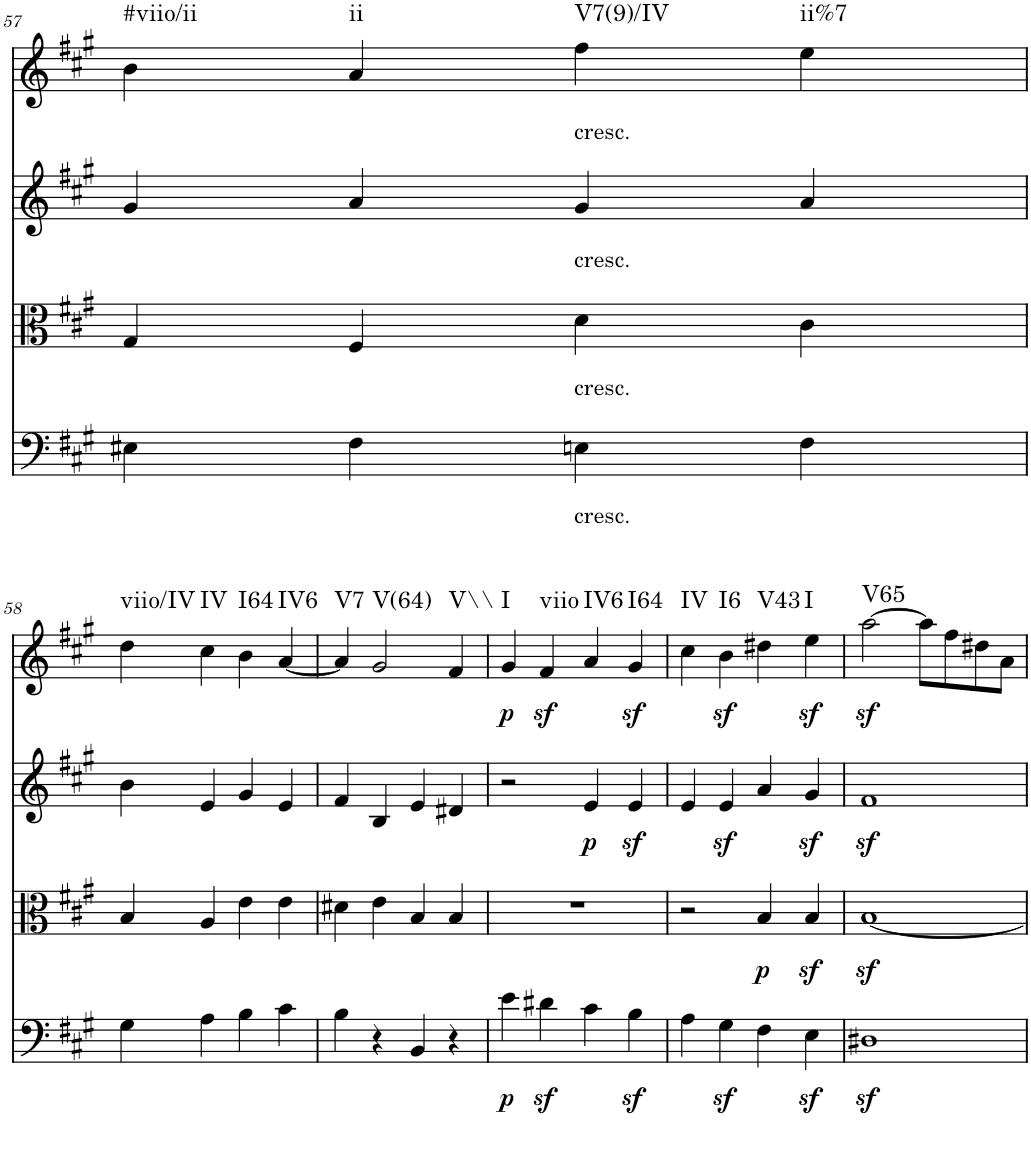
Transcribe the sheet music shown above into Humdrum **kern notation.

**kern	**dynam	**kern	**dynam	**kern	**dynam	**kern	**dynam	**harte
*part4	*part4	*part3	*part3	*part2	*part2	*part1	*part1	*part1
*staff4	*staff4	*staff3	*staff3	*staff2	*staff2	*staff1	*staff1	*
*I"Violoncello	*	*I"Viola	*	*I"Violin 2	*	*I"Violin 1	*	*
*I'Vc	*	*I'Vla	*	*I'Vln	*	*I'Vln	*	*
!!LO:PB:g=z
*clefF4	*	*clefC3	*	*clefG2	*	*clefG2	*	*
*k[f#c#g#]	*	*k[f#c#g#]	*	*k[f#c#g#]	*	*k[f#c#g#]	*	*
*A:	*	*A:	*	*A:	*	*A:	*	*
*M2/2	*	*M2/2	*	*M2/2	*	*M2/2	*	*
*met(c|)	*	*met(c|)	*	*met(c|)	*	*met(c|)	*	*
=57	=57	=57	=57	=57	=57	=57	=57	=57
!	!	!	!	!	!	!	!	!LO:H:kt=#viio/ii
4E#X\	.	4G#/	.	4g#/	.	4b\	.	N
!	!	!	!	!	!	!	!	!LO:H:kt=ii
4F#\	.	4F#/	.	4a/	.	4a/	.	N
!	!	!	!	!	!	!LO:TX:b:t=cresc.	!	!
!	!	!	!	!LO:TX:b:t=cresc.	!	!	!	!
!	!	!LO:TX:b:t=cresc.	!	!	!	!	!	!
!LO:TX:b:t=cresc.	!	!	!	!	!	!	!	!LO:H:kt=V7(9)/IV
4En\	.	4d\	.	4g#/	.	4ff#\	.	N
!	!	!	!	!	!	!	!	!LO:H:kt=ii%7
4F#\	.	4c#\	.	4a/	.	4ee\	.	N
!!LO:LB:g=z
=58	=58	=58	=58	=58	=58	=58	=58	=58
!	!	!	!	!	!	!	!	!LO:H:kt=viio/IV
4G#\	.	4B/	.	4b\	.	4dd\	.	N
!	!	!	!	!	!	!	!	!LO:H:kt=IV
4A\	.	4A/	.	4e/	.	4cc#\	.	N
!	!	!	!	!	!	!	!	!LO:H:kt=I64
4B\	.	4e\	.	4g#/	.	4b\	.	N
!	!	!	!	!	!	!	!	!LO:H:kt=IV6
4c#\	.	4e\	.	4e/	.	[4a/	.	N
=59	=59	=59	=59	=59	=59	=59	=59	=59
!	!	!	!	!	!	!	!	!LO:H:kt=V7
4B\	.	4d#X\	.	4f#/	.	4a/]	.	N
!	!	!	!	!	!	!	!	!LO:H:kt=V(64)
4r	.	4e\	.	4B/	.	2g#/	.	N
4BB/	.	4B/	.	4e/	.	.	.	.
!	!	!	!	!	!	!	!	!LO:H:kt=V\\
4r	.	4B/	.	4d#X/	.	4f#/	.	N
=60	=60	=60	=60	=60	=60	=60	=60	=60
!	!LO:DY:b	!	!	!	!	!	!LO:DY:b	!LO:H:kt=I
4e\	p	1r	.	2r	.	4g#/	p	N
!	!	!	!	!	!	!	!LO:DY:b	!LO:H:kt=viio
4d#Xz<\	.	.	.	.	.	4f#/	sf	N
!	!	!	!	!	!LO:DY:b	!	!	!LO:H:kt=IV6
4c#\	.	.	.	4e/	p	4a/	.	N
!	!	!	!	!	!	!	!LO:DY:b	!LO:H:kt=I64
4Bz<\	.	.	.	4ez</	.	4g#/	sf	N
=61	=61	=61	=61	=61	=61	=61	=61	=61
!	!	!	!	!	!	!	!	!LO:H:kt=IV
4A\	.	2r	.	4e/	.	4cc#\	.	N
!	!	!	!	!	!	!	!LO:DY:b	!LO:H:kt=I6
4G#z<\	.	.	.	4ez</	.	4b\	sf	N
!	!	!	!LO:DY:b	!	!	!	!	!LO:H:kt=V43
4F#\	.	4B/	p	4a/	.	4dd#X\	.	N
!	!	!	!	!	!	!	!LO:DY:b	!LO:H:kt=I
4Ez<\	.	4Bz</	.	4g#z</	.	4ee\	sf	N
=62	=62	=62	=62	=62	=62	=62	=62	=62
!	!	!	!	!	!	!	!LO:DY:b	!LO:H:kt=V65
1D#Xz<	.	[1Bz<	.	1f#z<	.	[2aa\	sf	N
.	.	.	.	.	.	8aa\L]	.	.
.	.	.	.	.	.	8ff#\	.	.
.	.	.	.	.	.	8dd#X\	.	.
.	.	.	.	.	.	8a\J	.	.
=	=	=	=	=	=	=	=	=
*-	*-	*-	*-	*-	*-	*-	*-	*-
